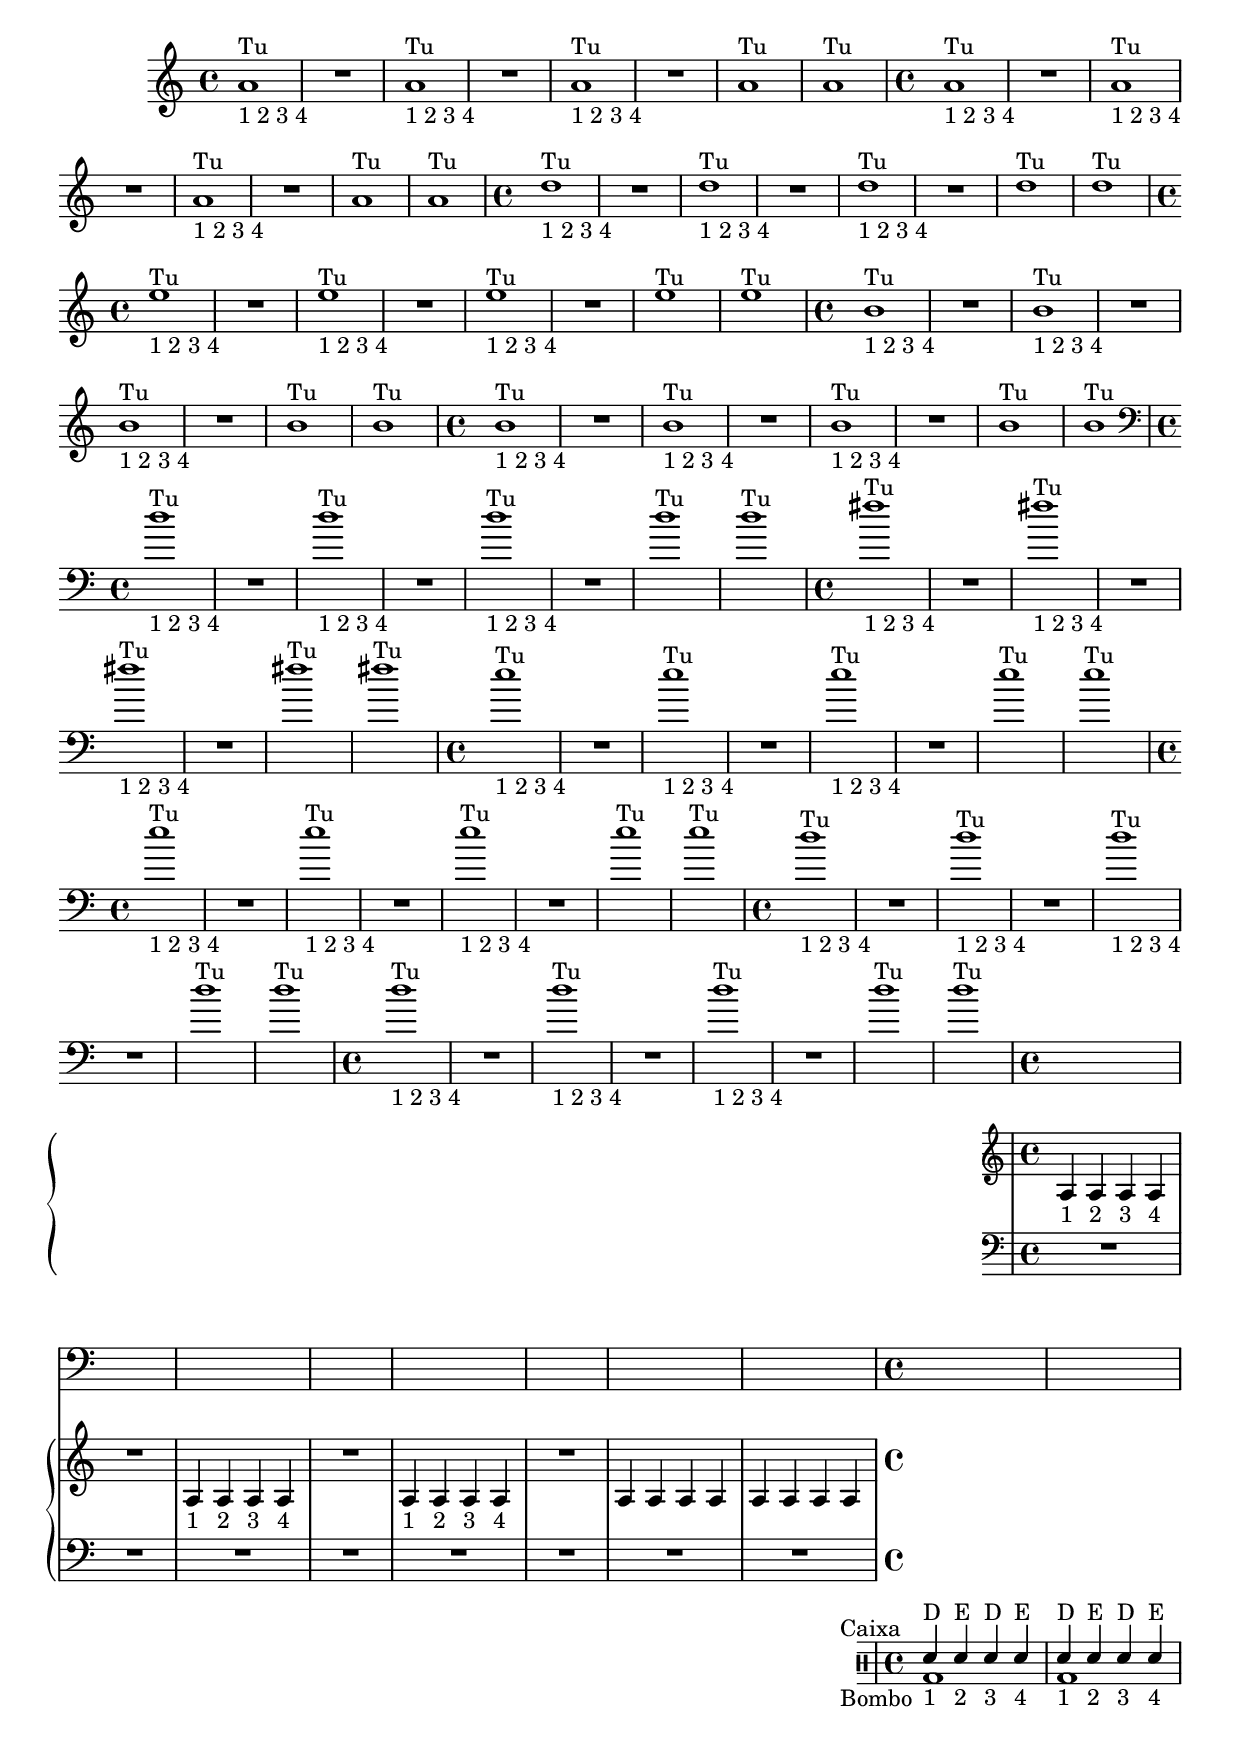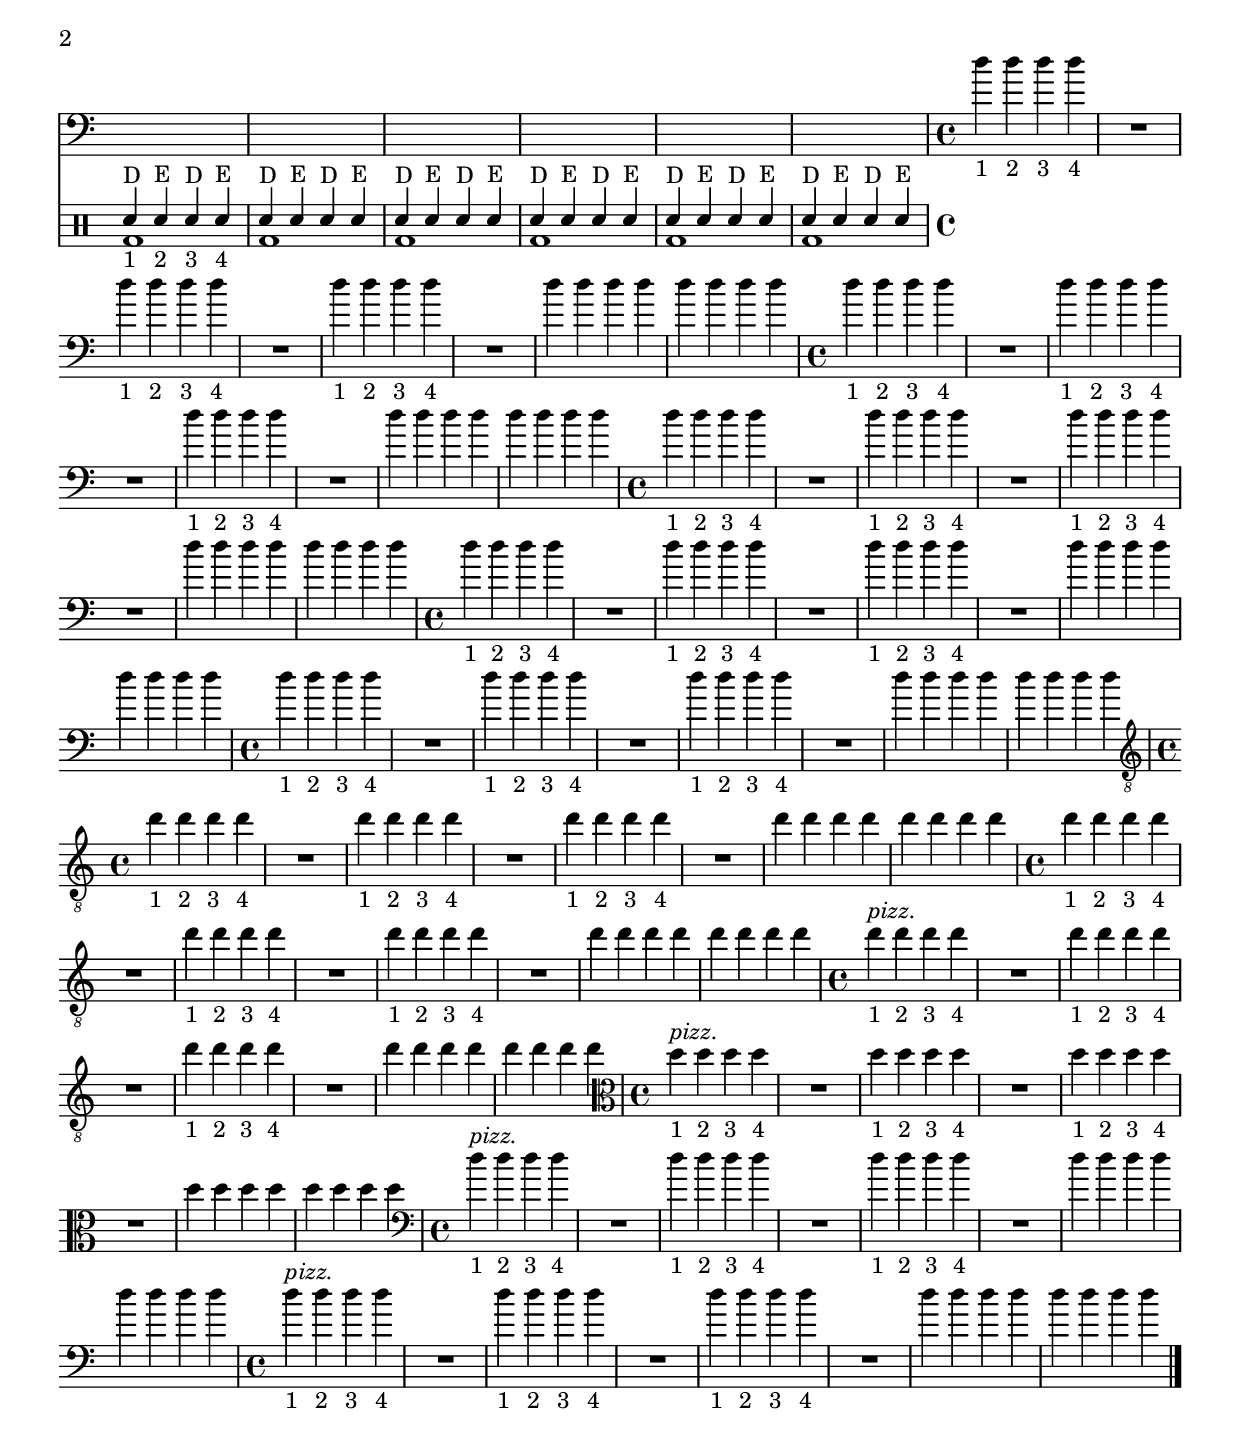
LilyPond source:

%% -*- coding: utf-8 -*-
\version "2.18.2"
%%\header { texidoc="1 - Quatro por Um"}

\relative c'' {

  %% FLAUTA - GAITA EM SOL E CROMÁTICA - ESCALETA
  \tag #'fl {
    \override Staff.TimeSignature #'style = #'()
    \time 4/4 
    \override Score.BarNumber #'transparent = ##t
    \override Score.RehearsalMark #'font-size = #-2
    
    <<
      {a1^"Tu"}
      \\
      {s_"1 2 3 4"}
    >>
    R
    <<
      {a^"Tu"}
      \\
      {s_"1 2 3 4"}
    >>
    R
    <<
      {a^"Tu"}
      \\
      {s_"1 2 3 4"}
    >>
    R
    a^"Tu"
    a^"Tu"
  }

  %% OBOÉ - FLAUTA DOCE SOPRANO
  \tag #'ob {
    \override Staff.TimeSignature #'style = #'()
    \time 4/4 
    \override Score.BarNumber #'transparent = ##t
    \override Score.RehearsalMark #'font-size = #-2
    
    <<
      {a1^"Tu"}
      \\
      {s_"1 2 3 4"}
    >>
    R
    <<
      {a^"Tu"}
      \\
      {s_"1 2 3 4"}
    >>
    R
    <<
      {a^"Tu"}
      \\
      {s_"1 2 3 4"}
    >>
    R
    a^"Tu"
    a^"Tu"

  }

  %% FLAUTA DOCE CONTRALTO
  \tag #'fdc {
    \override Staff.TimeSignature #'style = #'()
    \time 4/4 
    \override Score.BarNumber #'transparent = ##t
    \override Score.RehearsalMark #'font-size = #-2
    
    <<
      {d1^"Tu"}
      \\
      {s_"1 2 3 4"}
    >>
    R
    <<
      {d^"Tu"}
      \\
      {s_"1 2 3 4"}
    >>
    R
    <<
      {d^"Tu"}
      \\
      {s_"1 2 3 4"}
    >>
    R
    d^"Tu"
    d^"Tu"
  }

  %% CLARINETA - CLARONE
  \tag #'cl {
    \override Staff.TimeSignature #'style = #'()
    \time 4/4 
    \override Score.BarNumber #'transparent = ##t
    \override Score.RehearsalMark #'font-size = #-2
    
    <<
      {e1^"Tu"}
      \\
      {s_"1 2 3 4"}
    >>
    R
    <<
      {e^"Tu"}
      \\
      {s_"1 2 3 4"}
    >>
    R
    <<
      {e^"Tu"}
      \\
      {s_"1 2 3 4"}
    >>
    R
    e^"Tu"
    e^"Tu"

  }

  %% SAX ALTO - SAX BARÍTONO
  \tag #'sxab {
    \override Staff.TimeSignature #'style = #'()
    \time 4/4 
    \override Score.BarNumber #'transparent = ##t
    \override Score.RehearsalMark #'font-size = #-2
    
    <<
      {b1^"Tu"}
      \\
      {s_"1 2 3 4"}
    >>
    R
    <<
      {b^"Tu"}
      \\
      {s_"1 2 3 4"}
    >>
    R
    <<
      {b^"Tu"}
      \\
      {s_"1 2 3 4"}
    >>
    R
    b^"Tu"
    b^"Tu"

  }

  %% SAX TENOR - SAX SOPRANO
  \tag #'sxst {
    \override Staff.TimeSignature #'style = #'()
    \time 4/4 
    \override Score.BarNumber #'transparent = ##t
    \override Score.RehearsalMark #'font-size = #-2
    
    <<
      {b1^"Tu"}
      \\
      {s_"1 2 3 4"}
    >>
    R
    <<
      {b^"Tu"}
      \\
      {s_"1 2 3 4"}
    >>
    R
    <<
      {b^"Tu"}
      \\
      {s_"1 2 3 4"}
    >>
    R
    b^"Tu"
    b^"Tu"
  }

  %% FAGOTE - FLAUTA DOCE BAIXO
  \tag #'fg {
    \clef bass
    \override Staff.TimeSignature #'style = #'()
    \time 4/4 
    \override Score.BarNumber #'transparent = ##t
    \override Score.RehearsalMark #'font-size = #-2
    
    <<
      {d1^"Tu"}
      \\
      {s_"1 2 3 4"}
    >>
    R
    <<
      {d^"Tu"}
      \\
      {s_"1 2 3 4"}
    >>
    R
    <<
      {d^"Tu"}
      \\
      {s_"1 2 3 4"}
    >>
    R
    d^"Tu"
    d^"Tu"
  }

  %% SAX HORN
  \tag #'sxh {
    \override Staff.TimeSignature #'style = #'()
    \time 4/4 
    \override Score.BarNumber #'transparent = ##t
    \override Score.RehearsalMark #'font-size = #-2
    
    <<
      {fis1^"Tu"}
      \\
      {s_"1 2 3 4"}
    >>
    R
    <<
      {fis^"Tu"}
      \\
      {s_"1 2 3 4"}
    >>
    R
    <<
      {fis^"Tu"}
      \\
      {s_"1 2 3 4"}
    >>
    R
    fis^"Tu"
    fis^"Tu"
  }

  %% TROMPA
  \tag #'tpa {
    \override Staff.TimeSignature #'style = #'()
    \time 4/4 
    \override Score.BarNumber #'transparent = ##t
    \override Score.RehearsalMark #'font-size = #-2
    
    <<
      {e1^"Tu"}
      \\
      {s_"1 2 3 4"}
    >>
    R
    <<
      {e^"Tu"}
      \\
      {s_"1 2 3 4"}
    >>
    R
    <<
      {e^"Tu"}
      \\
      {s_"1 2 3 4"}
    >>
    R
    e^"Tu"
    e^"Tu"
  }

  %% TROMPETE - BOMBARDINO EM CLAVE DE SOL
  \tag #'tpt {
    \override Staff.TimeSignature #'style = #'()
    \time 4/4 
    \override Score.BarNumber #'transparent = ##t
    \override Score.RehearsalMark #'font-size = #-2
    
    <<
      {e1^"Tu"}
      \\
      {s_"1 2 3 4"}
    >>
    R
    <<
      {e^"Tu"}
      \\
      {s_"1 2 3 4"}
    >>
    R
    <<
      {e^"Tu"}
      \\
      {s_"1 2 3 4"}
    >>
    R
    e^"Tu"
    e^"Tu"
  }

  %% TROMBONE - BOMBARDINO
  \tag #'tbn {
    \clef bass
    \override Staff.TimeSignature #'style = #'()
    \time 4/4 
    \override Score.BarNumber #'transparent = ##t
    \override Score.RehearsalMark #'font-size = #-2
    
    <<
      {d1^"Tu"}
      \\
      {s_"1 2 3 4"}
    >>
    R
    <<
      {d^"Tu"}
      \\
      {s_"1 2 3 4"}
    >>
    R
    <<
      {d^"Tu"}
      \\
      {s_"1 2 3 4"}
    >>
    R
    d^"Tu"
    d^"Tu"
  }

  %% TUBA
  \tag #'tba {
    \clef bass
    \override Staff.TimeSignature #'style = #'()
    \time 4/4 
    \override Score.BarNumber #'transparent = ##t
    \override Score.RehearsalMark #'font-size = #-2
    
    <<
      {d1^"Tu"}
      \\
      {s_"1 2 3 4"}
    >>
    R
    <<
      {d^"Tu"}
      \\
      {s_"1 2 3 4"}
    >>
    R
    <<
      {d^"Tu"}
      \\
      {s_"1 2 3 4"}
    >>
    R
    d^"Tu"
    d^"Tu"
  }

  %% PIANO - ACORDEÃO
  \tag #'pn {

    \new PianoStaff <<
      \new Staff {
        \relative c' {
          \override Staff.TimeSignature #'style = #'()
          \time 4/4 
          \override Score.BarNumber #'transparent = ##t
          \override Score.RehearsalMark #'font-size = #-2

          a4_"1" a_"2" a_"3" a_"4"
          R1
          a4_"1" a_"2" a_"3" a_"4"
          R1
          a4_"1" a_"2" a_"3" a_"4"
          R1
          a4 a a a
          a a a a
        }
      }
      \new Staff {
        \relative c {
          \override Staff.TimeSignature #'style = #'()
          \time 4/4 
          \override Score.BarNumber #'transparent = ##t
          \override Score.RehearsalMark #'font-size = #-2
          \clef bass
          R1 R R R R R R R
        }
      }
    >>
  }


  %% PERCUSSÃO
  \tag #'per {
    \new DrumStaff <<
      \drummode {
        \override Staff.TimeSignature #'style = #'()
        \time 4/4 
        \override Score.BarNumber #'transparent = ##t
        \override Score.RehearsalMark #'font-size = #-2
        s4*0^\markup {\tiny \hspace#-8 "Caixa"}
        s4*0_\markup {\tiny \hspace#-8 "Bombo"}
        
        <<
          {
            \stemUp
            sn4^"D"_"1" sn^"E"_"2" sn^"D"_"3" sn^"E"_"4"
            sn^"D"_"1" sn^"E"_"2" sn^"D"_"3" sn^"E"_"4"
            sn^"D"_"1" sn^"E"_"2" sn^"D"_"3" sn^"E"_"4"
            sn^"D" sn^"E" sn^"D" sn^"E"
            sn^"D" sn^"E" sn^"D" sn^"E"
            sn^"D" sn^"E" sn^"D" sn^"E"
            sn^"D" sn^"E" sn^"D" sn^"E"
            sn^"D" sn^"E" sn^"D" sn^"E"
          }
          \\
          {
            \stemDown
            bd1
            bd
            bd
            bd
            bd
            bd
            bd
            bd

          }
        >>
      }
    >>
  }
  
  %% CAVAQUINHO - BANJO
  \tag #'cv {
    \override Staff.TimeSignature #'style = #'()
    \time 4/4 
    \override Score.BarNumber #'transparent = ##t
    \override Score.RehearsalMark #'font-size = #-2
    
    d4_"1" d_"2" d_"3" d_"4"
    R1
    d4_"1" d_"2" d_"3" d_"4"
    R1
    d4_"1" d_"2" d_"3" d_"4"
    R1
    d4 d d d
    d d d d
  }

  %% VIOLA MACHETE
  \tag #'vlam {
    \override Staff.TimeSignature #'style = #'()
    \time 4/4 
    \override Score.BarNumber #'transparent = ##t
    \override Score.RehearsalMark #'font-size = #-2
    
    d4_"1" d_"2" d_"3" d_"4"
    R1
    d4_"1" d_"2" d_"3" d_"4"
    R1
    d4_"1" d_"2" d_"3" d_"4"
    R1
    d4 d d d
    d d d d
  }

  %% VIOLA DE COCHO
  \tag #'vlaco {
    \override Staff.TimeSignature #'style = #'()
    \time 4/4 
    \override Score.BarNumber #'transparent = ##t
    \override Score.RehearsalMark #'font-size = #-2
    
    d4_"1" d_"2" d_"3" d_"4"
    R1
    d4_"1" d_"2" d_"3" d_"4"
    R1
    d4_"1" d_"2" d_"3" d_"4"
    R1
    d4 d d d
    d d d d
  }

  %% VIOLA CAIPIRA
  \tag #'vlaca {
    \override Staff.TimeSignature #'style = #'()
    \time 4/4 
    \override Score.BarNumber #'transparent = ##t
    \override Score.RehearsalMark #'font-size = #-2
    
    d4_"1" d_"2" d_"3" d_"4"
    R1
    d4_"1" d_"2" d_"3" d_"4"
    R1
    d4_"1" d_"2" d_"3" d_"4"
    R1
    d4 d d d
    d d d d
  }

  %% BANDOLIM 1 - GUITARRA BAIANA
  \tag #'bd {
    \override Staff.TimeSignature #'style = #'()
    \time 4/4 
    \override Score.BarNumber #'transparent = ##t
    \override Score.RehearsalMark #'font-size = #-2
    
    d4_"1" d_"2" d_"3" d_"4"
    R1
    d4_"1" d_"2" d_"3" d_"4"
    R1
    d4_"1" d_"2" d_"3" d_"4"
    R1
    d4 d d d
    d d d d

  }

  
  %% VIOLÃO TENOR 1
  \tag #'vlaot {
    \clef "G_8"
    \override Staff.TimeSignature #'style = #'()
    \time 4/4 
    \override Score.BarNumber #'transparent = ##t
    \override Score.RehearsalMark #'font-size = #-2
    
    d4_"1" d_"2" d_"3" d_"4"
    R1
    d4_"1" d_"2" d_"3" d_"4"
    R1
    d4_"1" d_"2" d_"3" d_"4"
    R1
    d4 d d d
    d d d d
  }

  %% VIOLÃO - GUITARRA
  \tag #'vlao {
    \clef "G_8"
    \override Staff.TimeSignature #'style = #'()
    \time 4/4 
    \override Score.BarNumber #'transparent = ##t
    \override Score.RehearsalMark #'font-size = #-2
    
    d4_"1" d_"2" d_"3" d_"4"
    R1
    d4_"1" d_"2" d_"3" d_"4"
    R1
    d4_"1" d_"2" d_"3" d_"4"
    R1
    d4 d d d
    d d d d
  }

  %% VIOLINO - BANDOLIM 2 - RABECA
  \tag #'vn {
    \override Staff.TimeSignature #'style = #'()
    \time 4/4 
    \override Score.BarNumber #'transparent = ##t
    \override Score.RehearsalMark #'font-size = #-2
    
    d4^\markup {\italic pizz.}_"1" d_"2" d_"3" d_"4"
    R1
    d4_"1" d_"2" d_"3" d_"4"
    R1
    d4_"1" d_"2" d_"3" d_"4"
    R1
    d4 d d d
    d d d d

  }

  %% VIOLA - VIOLÃO TENOR 2
  \tag #'vla {
    \clef alto
    \override Staff.TimeSignature #'style = #'()
    \time 4/4 
    \override Score.BarNumber #'transparent = ##t
    \override Score.RehearsalMark #'font-size = #-2
    
    d4^\markup {\italic pizz.}_"1" d_"2" d_"3" d_"4"
    R1
    d4_"1" d_"2" d_"3" d_"4"
    R1
    d4_"1" d_"2" d_"3" d_"4"
    R1
    d4 d d d
    d d d d

  }

  %% VIOLONCELO
  \tag #'vc {
    \clef bass
    \override Staff.TimeSignature #'style = #'()
    \time 4/4 
    \override Score.BarNumber #'transparent = ##t
    \override Score.RehearsalMark #'font-size = #-2
    
    d4^\markup {\italic pizz.}_"1" d_"2" d_"3" d_"4"
    R1
    d4_"1" d_"2" d_"3" d_"4"
    R1
    d4_"1" d_"2" d_"3" d_"4"
    R1
    d4 d d d
    d d d d
  }

  %% CONTRABAIXO - BAIXO ELÉTRICO - BAIXOLÃO
  \tag #'bx {
    \clef bass
    \override Staff.TimeSignature #'style = #'()
    \time 4/4 
    \override Score.BarNumber #'transparent = ##t
    \override Score.RehearsalMark #'font-size = #-2
    
    d4^\markup {\italic pizz.}_"1" d_"2" d_"3" d_"4"
    R1
    d4_"1" d_"2" d_"3" d_"4"
    R1
    d4_"1" d_"2" d_"3" d_"4"
    R1
    d4 d d d
    d d d d
  }


  %% END DOCUMENT
  \bar "|."
}